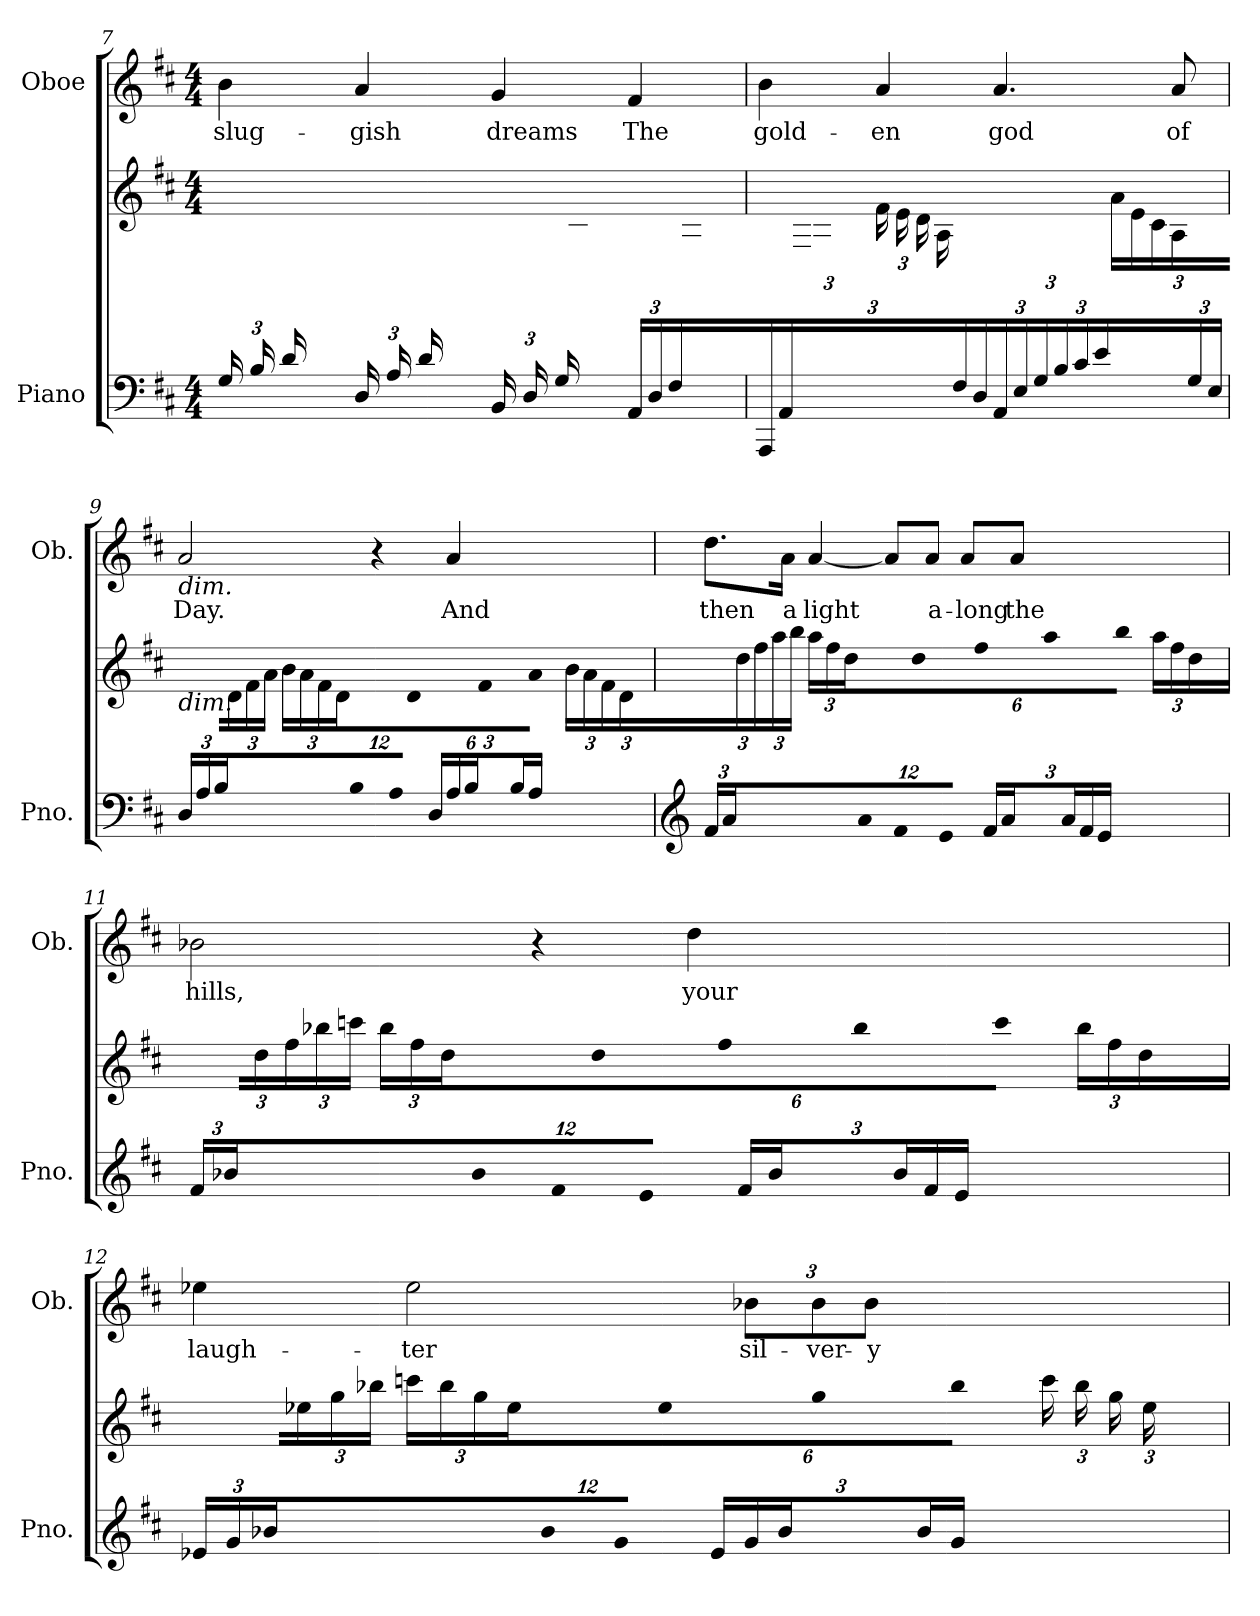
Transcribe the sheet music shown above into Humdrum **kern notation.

**kern	**kern	**kern	**text
*part2	*part2	*part1	*part1
*staff3	*staff2	*staff1	*staff1
*I"Piano	*	*I"Oboe	*
*I'Pno.	*	*I'Ob.	*
!!LO:LB:g=z
*clefF4	*clefG2	*clefG2	*
*k[f#c#]	*k[f#c#]	*k[f#c#]	*
*M4/4	*M4/4	*M4/4	*
*Xbrackettup	*	*	*
=7	=7	=7	=7
*^	*	*	*
!	!	!	!	!LO:LY:b
(24G/LL	1ryy	8ryy	4b\	slug-
24B/	.	.	.	.
24d/	.	.	.	.
8ryy	.	24g\	.	.
.	.	24b\	.	.
.	.	24dd\JJ)	.	.
!	!	!	!	!LO:LY:b
(24D/LL	.	8ryy	4a/	-gish
24A/	.	.	.	.
24d/	.	.	.	.
8ryy	.	24f#\	.	.
.	.	24a\	.	.
.	.	24dd\JJ)	.	.
!	!	!	!	!LO:LY:b
(24BB/LL	.	8ryy	4g/	dreams
24D/	.	.	.	.
24G/	.	.	.	.
8ryy	.	24B\	.	.
.	.	24d\	.	.
.	.	24g\JJ)	.	.
!	!	!	!	!LO:LY:b
(24AA/LL	.	8ryy	4f#/	The
24D/	.	.	.	.
24F#/	.	.	.	.
8ryy	.	24A\	.	.
.	.	24d\	.	.
.	.	24f#\JJ)	.	.
!!LO:LB:g=z
=8	=8	=8	=8	=8
!	!	!	!	!LO:LY:b
24AAA/LL	1ryy	12ryy	4b\	gold-
24AA/	.	.	.	.
3ryy	.	24F#\	.	.
.	.	24A\	.	.
.	.	24d\	.	.
.	.	24e\JJ	.	.
*	*	*Xbrackettup	*	*
!	!	!	!	!LO:LY:b
.	.	24f#\LL	4a/	-en
.	.	24e\	.	.
.	.	24d\	.	.
.	.	24A\	.	.
24F#/	.	3ryy	.	.
24D/JJ	.	.	.	.
!	!	!	!	!LO:LY:b
24AA/LL	.	.	4.a/	god
24E/	.	.	.	.
24G/	.	.	.	.
24B/	.	.	.	.
24c#/	.	.	.	.
24e/JJ	.	.	.	.
6ryy	.	24a\LL	.	.
.	.	24e\	.	.
.	.	24c#\	.	.
!	!	!	!	!LO:LY:b
.	.	24A\	8a/	of
24G/	.	12ryy	.	.
24E/JJ	.	.	.	.
!!LO:PB:g=z
=9	=9	=9	=9	=9
!	!	!	!LO:TX:b:i:t=dim.	!
!	!	!LO:TX:b:i:t=dim.	!	!
!	!	!	!	!LO:LY:b
24D/LL	1ryy	8ryy	2a/	Day.
24A/	.	.	.	.
24B/	.	.	.	.
24%7ryy	.	24d\	.	.
.	.	24f#\	.	.
.	.	24a\JJ	.	.
.	.	24b\LL	.	.
.	.	24a\	.	.
.	.	24f#\	.	.
.	.	24d\	.	.
24B/	.	24%5ryy	.	.
24A/JJ	.	.	.	.
24D/LL	.	.	4r	.
24A/	.	.	.	.
24B/	.	.	.	.
24%7ryy	.	24d\	.	.
.	.	24f#\	.	.
.	.	24a\JJ	.	.
!	!	!	!	!LO:LY:b
.	.	24b\LL	4a/	And
.	.	24a\	.	.
.	.	24f#\	.	.
.	.	24d\	.	.
24B/	.	12ryy	.	.
24A/JJ	.	.	.	.
!!LO:LB:g=z
=10	=10	=10	=10	=10
*clefG2	*	*	*	*
!	!	!	!	!LO:LY:b
24f#/LL	1ryy	12ryy	8.dd\L	then
24a/	.	.	.	.
24%7ryy	.	24dd\	.	.
.	.	24ff#\	.	.
.	.	24aa\	.	.
!	!	!	!	!LO:LY:b
.	.	.	16a\Jk	a
.	.	24bb\JJ	.	.
!	!	!	!	!LO:LY:b
.	.	24aa\LL	[4a/	light
.	.	24ff#\	.	.
.	.	24dd\	.	.
24a/	.	24%5ryy	.	.
24f#/	.	.	.	.
24e/JJ	.	.	.	.
24f#/LL	.	.	8a/L]	.
24a/	.	.	.	.
24%7ryy	.	24dd\	.	.
!	!	!	!	!LO:LY:b
.	.	24ff#\	8a/J	a-
.	.	24aa\	.	.
.	.	24bb\JJ	.	.
!	!	!	!	!LO:LY:b
.	.	24aa\LL	8a/L	-long
.	.	24ff#\	.	.
.	.	24dd\	.	.
!	!	!	!	!LO:LY:b
24a/	.	8ryy	8a/J	the
24f#/	.	.	.	.
24e/JJ	.	.	.	.
!!LO:LB:g=z
=11	=11	=11	=11	=11
!	!	!	!	!LO:LY:b
24f#/LL	1ryy	12ryy	2b-X\	hills,
24b-X/	.	.	.	.
24%7ryy	.	24dd\	.	.
.	.	24ff#\	.	.
.	.	24bb-X\	.	.
.	.	24cccn\JJ	.	.
.	.	24bb-\LL	.	.
.	.	24ff#\	.	.
.	.	24dd\	.	.
24b-/	.	24%5ryy	.	.
24f#/	.	.	.	.
24e/JJ	.	.	.	.
24f#/LL	.	.	4r	.
24b-/	.	.	.	.
24%7ryy	.	24dd\	.	.
.	.	24ff#\	.	.
.	.	24bb-\	.	.
.	.	24ccc\JJ	.	.
!	!	!	!	!LO:LY:b
.	.	24bb-\LL	4dd\	your
.	.	24ff#\	.	.
.	.	24dd\	.	.
24b-/	.	8ryy	.	.
24f#/	.	.	.	.
24e/JJ	.	.	.	.
!!LO:LB:g=z
=12	=12	=12	=12	=12
!	!	!	!	!LO:LY:b
24e-X/LL	1ryy	8ryy	4ee-X\	laugh-
24g/	.	.	.	.
24b-X/	.	.	.	.
24%7ryy	.	24ee-X\	.	.
.	.	24gg\	.	.
.	.	24bb-X\JJ	.	.
!	!	!	!	!LO:LY:b
.	.	24cccn\LL	2ee-\	-ter
.	.	24bb-\	.	.
.	.	24gg\	.	.
.	.	24ee-\	.	.
24b-/	.	24%5ryy	.	.
24g/JJ	.	.	.	.
24e-/LL	.	.	.	.
24g/	.	.	.	.
24b-/	.	.	.	.
24%7ryy	.	24ee-\	.	.
.	.	24gg\	.	.
.	.	24bb-\JJ	.	.
!	!	!	!	!LO:LY:b
.	.	24ccc\LL	12b-X\L	sil-
.	.	24bb-\	.	.
!	!	!	!	!LO:LY:b
.	.	24gg\	12b-\	-ver-
.	.	24ee-\	.	.
!	!	!	!	!LO:LY:b
24b-/	.	12ryy	12b-\J	-y
24g/JJ	.	.	.	.
*v	*v	*	*	*
=	=	=	=
*-	*-	*-	*-
